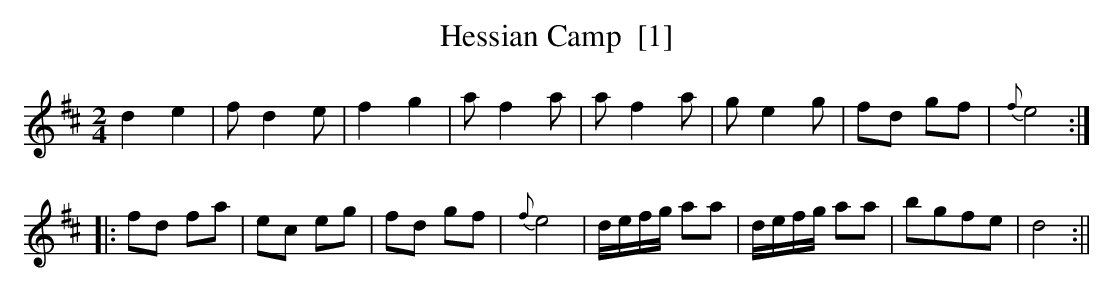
X:1
T:Hessian Camp  [1]
M:2/4
L:1/8
K:D
d2e2|f d2 e|f2 g2|a f2 a|a f2 a|g e2 g|fd gf|{f}e4:|
|:fd fa|ec eg|fd gf|{f}e4|d/e/f/g/ aa|d/e/f/g/ aa|bgfe|d4:||
